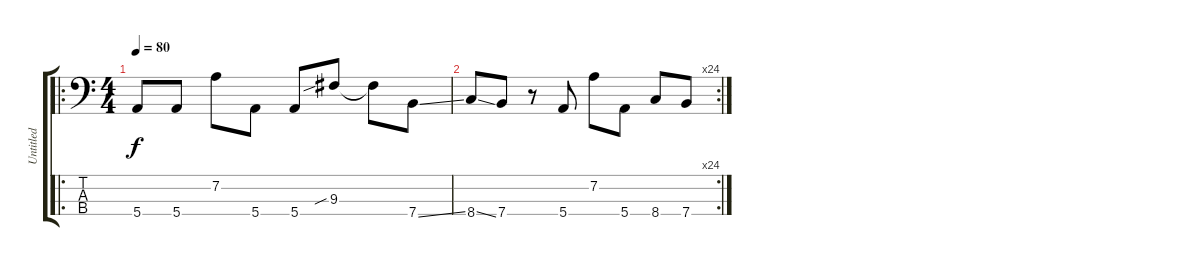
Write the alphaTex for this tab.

\track ("Untitled" "Untitled") {instrument electricbassfinger}
\staff {score tabs}
\tuning (G2 D2 A1 E1) {hide}
\ro
\ts (4 4)
\tempo 80
\clef f4
\ks c
5.4.8{dy f instrument electricbassfinger} 5.4.8 7.2.8 5.4.8 5.4.8 9.3{sib}.8 9.3{t}.8 7.4{ss}.8 |
\rc 24
8.4{ss}.8 7.4.8 r.8 5.4.8 7.2.8 5.4.8 8.4.8 7.4.8
